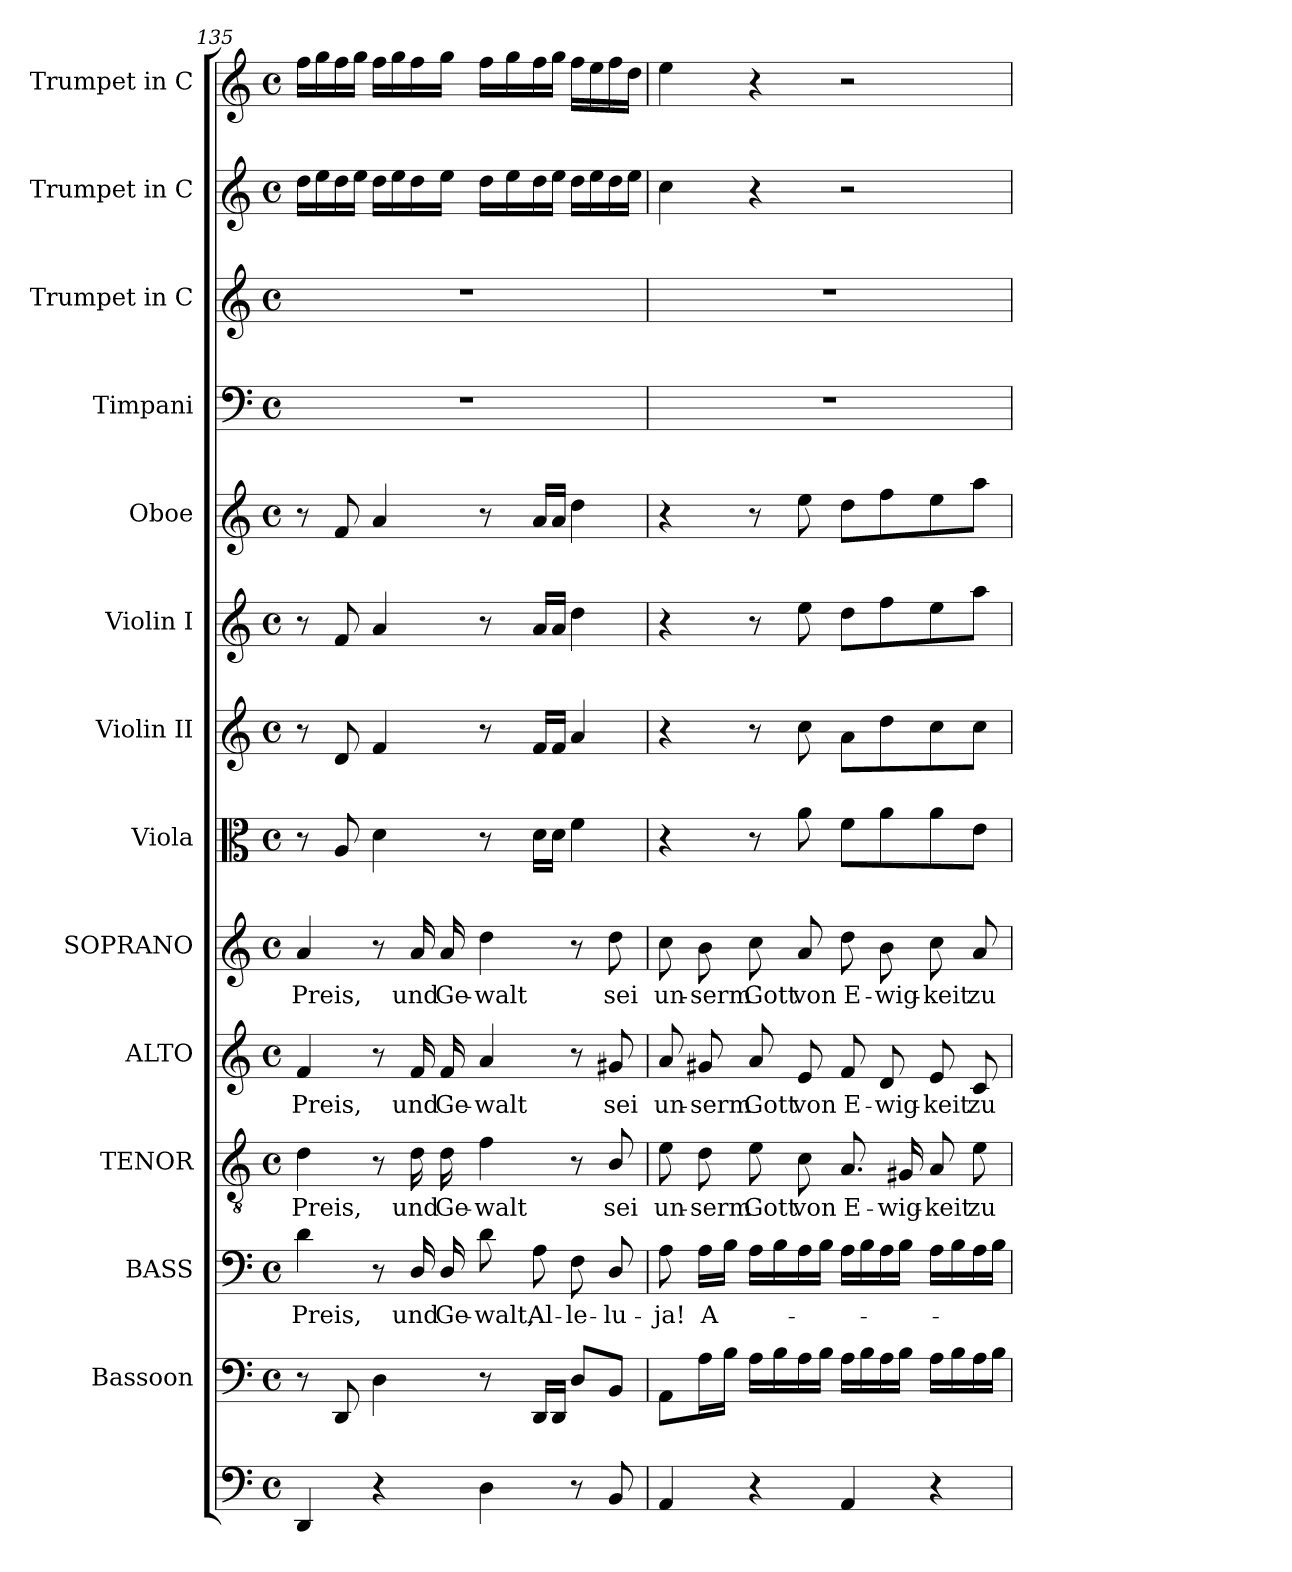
**kern	**kern	**kern	**text	**kern	**text	**kern	**text	**kern	**text	**kern	**kern	**kern	**kern	**kern	**kern	**kern	**kern
*part14	*part13	*part12	*part12	*part11	*part11	*part10	*part10	*part9	*part9	*part8	*part7	*part6	*part5	*part4	*part3	*part2	*part1
*staff14	*staff13	*staff12	*staff12	*staff11	*staff11	*staff10	*staff10	*staff9	*staff9	*staff8	*staff7	*staff6	*staff5	*staff4	*staff3	*staff2	*staff1
*	*I"Bassoon	*I"BASS	*	*I"TENOR	*	*I"ALTO	*	*I"SOPRANO	*	*I"Viola	*I"Violin II	*I"Violin I	*I"Oboe	*I"Timpani	*I"Trumpet in C	*I"Trumpet in C	*I"Trumpet in C
*	*	*	*	*	*	*I'Alto	*	*I'Soprano	*	*I'Viola	*I'Violin II	*I'Violin I	*I'Oboe	*I'Timp.	*	*	*
!!LO:PB:g=z
*clefF4	*clefF4	*clefF4	*	*clefGv2	*	*clefG2	*	*clefG2	*	*clefC3	*clefG2	*clefG2	*clefG2	*clefF4	*clefG2	*clefG2	*clefG2
*	*	*	*	*ITrd7c12	*	*	*	*	*	*	*	*	*	*	*	*	*
*k[]	*k[]	*k[]	*	*k[]	*	*k[]	*	*k[]	*	*k[]	*k[]	*k[]	*k[]	*k[]	*k[]	*k[]	*k[]
*C:	*C:	*C:	*	*C:	*	*C:	*	*C:	*	*C:	*C:	*C:	*C:	*C:	*C:	*C:	*C:
*M4/4	*M4/4	*M4/4	*	*M4/4	*	*M4/4	*	*M4/4	*	*M4/4	*M4/4	*M4/4	*M4/4	*M4/4	*M4/4	*M4/4	*M4/4
*met(c)	*met(c)	*met(c)	*	*met(c)	*	*met(c)	*	*met(c)	*	*met(c)	*met(c)	*met(c)	*met(c)	*met(c)	*met(c)	*met(c)	*met(c)
=135	=135	=135	=135	=135	=135	=135	=135	=135	=135	=135	=135	=135	=135	=135	=135	=135	=135
!	!	!	!LO:LY:b:color=#000000	!	!	!	!	!	!	!	!	!	!	!	!	!	!
!	!	!	!	!	!LO:LY:b:color=#000000	!	!	!	!	!	!	!	!	!	!	!	!
!	!	!	!	!	!	!	!LO:LY:b:color=#000000	!	!	!	!	!	!	!	!	!	!
!	!	!	!	!	!	!	!	!	!LO:LY:b:color=#000000	!	!	!	!	!	!	!	!
4DDi/	8r	4di\	Preis,	4Di\	Preis,	4fi/	Preis,	4ai/	Preis,	8r	8r	8r	8r	1r	1r	16ddi\LL	16ffi\LL
.	.	.	.	.	.	.	.	.	.	.	.	.	.	.	.	16eei\	16ggi\
.	8DDi/	.	.	.	.	.	.	.	.	8Ai/	8di/	8fi/	8fi/	.	.	16ddi\	16ffi\
.	.	.	.	.	.	.	.	.	.	.	.	.	.	.	.	16eei\JJ	16ggi\JJ
4r	4Di\	8r	.	8r	.	8r	.	8r	.	4di\	4fi/	4ai/	4ai/	.	.	16ddi\LL	16ffi\LL
.	.	.	.	.	.	.	.	.	.	.	.	.	.	.	.	16eei\	16ggi\
!	!	!	!LO:LY:b:color=#000000	!	!	!	!	!	!	!	!	!	!	!	!	!	!
!	!	!	!	!	!LO:LY:b:color=#000000	!	!	!	!	!	!	!	!	!	!	!	!
!	!	!	!	!	!	!	!LO:LY:b:color=#000000	!	!	!	!	!	!	!	!	!	!
!	!	!	!	!	!	!	!	!	!LO:LY:b:color=#000000	!	!	!	!	!	!	!	!
.	.	16Di/	und	16Di\	und	16fi/	und	16ai/	und	.	.	.	.	.	.	16ddi\	16ffi\
!	!	!	!LO:LY:b:color=#000000	!	!	!	!	!	!	!	!	!	!	!	!	!	!
!	!	!	!	!	!LO:LY:b:color=#000000	!	!	!	!	!	!	!	!	!	!	!	!
!	!	!	!	!	!	!	!LO:LY:b:color=#000000	!	!	!	!	!	!	!	!	!	!
!	!	!	!	!	!	!	!	!	!LO:LY:b:color=#000000	!	!	!	!	!	!	!	!
.	.	16Di/	Ge-	16Di\	Ge-	16fi/	Ge-	16ai/	Ge-	.	.	.	.	.	.	16eei\JJ	16ggi\JJ
!	!	!	!LO:LY:b:color=#000000	!	!	!	!	!	!	!	!	!	!	!	!	!	!
!	!	!	!	!	!LO:LY:b:color=#000000	!	!	!	!	!	!	!	!	!	!	!	!
!	!	!	!	!	!	!	!LO:LY:b:color=#000000	!	!	!	!	!	!	!	!	!	!
!	!	!	!	!	!	!	!	!	!LO:LY:b:color=#000000	!	!	!	!	!	!	!	!
4Di\	8r	8di\	-walt,	4Fi\	-walt	4ai/	-walt	4ddi\	-walt	8r	8r	8r	8r	.	.	16ddi\LL	16ffi\LL
.	.	.	.	.	.	.	.	.	.	.	.	.	.	.	.	16eei\	16ggi\
!	!	!	!LO:LY:b:color=#000000	!	!	!	!	!	!	!	!	!	!	!	!	!	!
.	16DDi/LL	8Ai\	Al-	.	.	.	.	.	.	16di\LL	16fi/LL	16ai/LL	16ai/LL	.	.	16ddi\	16ffi\
.	16DDi/JJ	.	.	.	.	.	.	.	.	16di\JJ	16fi/JJ	16ai/JJ	16ai/JJ	.	.	16eei\JJ	16ggi\JJ
!	!	!	!LO:LY:b:color=#000000	!	!	!	!	!	!	!	!	!	!	!	!	!	!
8r	8Di/L	8Fi\	-le-	8r	.	8r	.	8r	.	4fi\	4ai/	4ddi\	4ddi\	.	.	16ddi\LL	16ffi\LL
.	.	.	.	.	.	.	.	.	.	.	.	.	.	.	.	16eei\	16eei\
!	!	!	!LO:LY:b:color=#000000	!	!	!	!	!	!	!	!	!	!	!	!	!	!
!	!	!	!	!	!LO:LY:b:color=#000000	!	!	!	!	!	!	!	!	!	!	!	!
!	!	!	!	!	!	!	!LO:LY:b:color=#000000	!	!	!	!	!	!	!	!	!	!
!	!	!	!	!	!	!	!	!	!LO:LY:b:color=#000000	!	!	!	!	!	!	!	!
8BBi/	8BBi/J	8Di/	-lu-	8BBi/	sei	8g#Xi/	sei	8ddi\	sei	.	.	.	.	.	.	16ddi\	16ffi\
.	.	.	.	.	.	.	.	.	.	.	.	.	.	.	.	16eei\JJ	16ddi\JJ
=136	=136	=136	=136	=136	=136	=136	=136	=136	=136	=136	=136	=136	=136	=136	=136	=136	=136
!	!	!	!LO:LY:b:color=#000000	!	!	!	!	!	!	!	!	!	!	!	!	!	!
!	!	!	!	!	!LO:LY:b:color=#000000	!	!	!	!	!	!	!	!	!	!	!	!
!	!	!	!	!	!	!	!LO:LY:b:color=#000000	!	!	!	!	!	!	!	!	!	!
!	!	!	!	!	!	!	!	!	!LO:LY:b:color=#000000	!	!	!	!	!	!	!	!
4AAi/	8AAi\L	8Ai\	-ja!	8Ei\	un-	8ai/	un-	8cci\	un-	4r	4r	4r	4r	1r	1r	4cci\	4eei\
!	!	!	!LO:LY:b:color=#000000	!	!	!	!	!	!	!	!	!	!	!	!	!	!
!	!	!	!	!	!LO:LY:b:color=#000000	!	!	!	!	!	!	!	!	!	!	!	!
!	!	!	!	!	!	!	!LO:LY:b:color=#000000	!	!	!	!	!	!	!	!	!	!
!	!	!	!	!	!	!	!	!	!LO:LY:b:color=#000000	!	!	!	!	!	!	!	!
.	16Ai\L	16Ai\LL	A-	8Di\	-serm	8g#Xi/	-serm	8bi\	-serm	.	.	.	.	.	.	.	.
.	16Bi\JJ	16Bi\JJ	.	.	.	.	.	.	.	.	.	.	.	.	.	.	.
!	!	!	!	!	!LO:LY:b:color=#000000	!	!	!	!	!	!	!	!	!	!	!	!
!	!	!	!	!	!	!	!LO:LY:b:color=#000000	!	!	!	!	!	!	!	!	!	!
!	!	!	!	!	!	!	!	!	!LO:LY:b:color=#000000	!	!	!	!	!	!	!	!
4r	16Ai\LL	16Ai\LL	.	8Ei\	Gott	8ai/	Gott	8cci\	Gott	8r	8r	8r	8r	.	.	4r	4r
.	16Bi\	16Bi\	.	.	.	.	.	.	.	.	.	.	.	.	.	.	.
!	!	!	!	!	!LO:LY:b:color=#000000	!	!	!	!	!	!	!	!	!	!	!	!
!	!	!	!	!	!	!	!LO:LY:b:color=#000000	!	!	!	!	!	!	!	!	!	!
!	!	!	!	!	!	!	!	!	!LO:LY:b:color=#000000	!	!	!	!	!	!	!	!
.	16Ai\	16Ai\	.	8Ci\	von	8ei/	von	8ai/	von	8ai\	8cci\	8eei\	8eei\	.	.	.	.
.	16Bi\JJ	16Bi\JJ	.	.	.	.	.	.	.	.	.	.	.	.	.	.	.
!	!	!	!	!	!LO:LY:b:color=#000000	!	!	!	!	!	!	!	!	!	!	!	!
!	!	!	!	!	!	!	!LO:LY:b:color=#000000	!	!	!	!	!	!	!	!	!	!
!	!	!	!	!	!	!	!	!	!LO:LY:b:color=#000000	!	!	!	!	!	!	!	!
4AAi/	16Ai\LL	16Ai\LL	.	8.AAi/	E-	8fi/	E-	8ddi\	E-	8fi\L	8ai\L	8ddi\L	8ddi\L	.	.	2r	2r
.	16Bi\	16Bi\	.	.	.	.	.	.	.	.	.	.	.	.	.	.	.
!	!	!	!	!	!	!	!LO:LY:b:color=#000000	!	!	!	!	!	!	!	!	!	!
!	!	!	!	!	!	!	!	!	!LO:LY:b:color=#000000	!	!	!	!	!	!	!	!
.	16Ai\	16Ai\	.	.	.	8di/	-wig-	8bi\	-wig-	8ai\	8ddi\	8ffi\	8ffi\	.	.	.	.
!	!	!	!	!	!LO:LY:b:color=#000000	!	!	!	!	!	!	!	!	!	!	!	!
.	16Bi\JJ	16Bi\JJ	.	16GG#Xi/	-wig-	.	.	.	.	.	.	.	.	.	.	.	.
!	!	!	!	!	!LO:LY:b:color=#000000	!	!	!	!	!	!	!	!	!	!	!	!
!	!	!	!	!	!	!	!LO:LY:b:color=#000000	!	!	!	!	!	!	!	!	!	!
!	!	!	!	!	!	!	!	!	!LO:LY:b:color=#000000	!	!	!	!	!	!	!	!
4r	16Ai\LL	16Ai\LL	.	8AAi/	-keit	8ei/	-keit	8cci\	-keit	8ai\	8cci\	8eei\	8eei\	.	.	.	.
.	16Bi\	16Bi\	.	.	.	.	.	.	.	.	.	.	.	.	.	.	.
!	!	!	!	!	!LO:LY:b:color=#000000	!	!	!	!	!	!	!	!	!	!	!	!
!	!	!	!	!	!	!	!LO:LY:b:color=#000000	!	!	!	!	!	!	!	!	!	!
!	!	!	!	!	!	!	!	!	!LO:LY:b:color=#000000	!	!	!	!	!	!	!	!
.	16Ai\	16Ai\	.	8Ei\	zu	8ci/	zu	8ai/	zu	8ei\J	8cci\J	8aai\J	8aai\J	.	.	.	.
.	16Bi\JJ	16Bi\JJ	.	.	.	.	.	.	.	.	.	.	.	.	.	.	.
=	=	=	=	=	=	=	=	=	=	=	=	=	=	=	=	=	=
*-	*-	*-	*-	*-	*-	*-	*-	*-	*-	*-	*-	*-	*-	*-	*-	*-	*-
